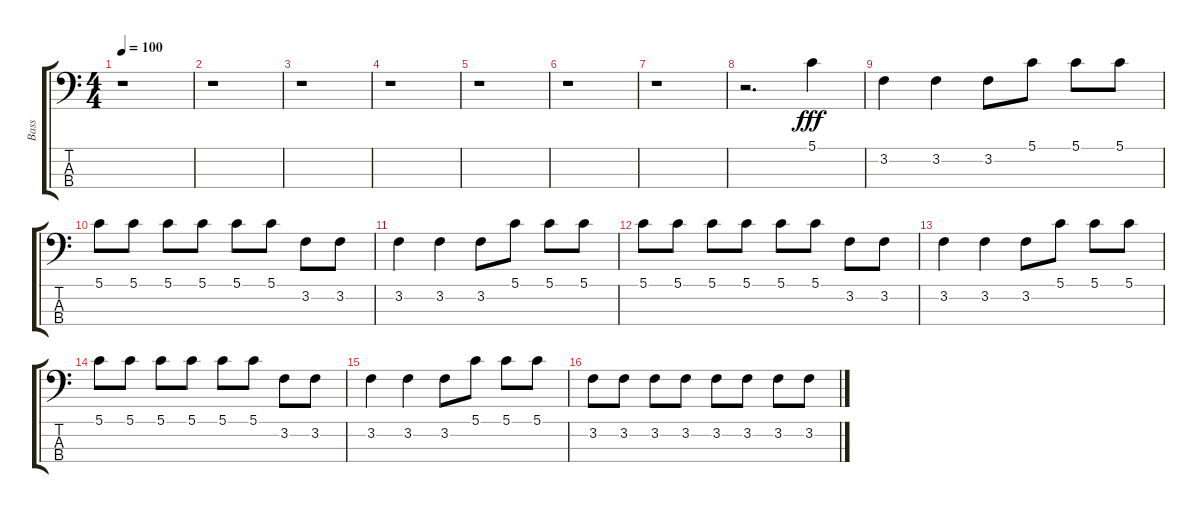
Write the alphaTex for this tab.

\track ("Bass" "Bass") {instrument electricbasspick}
\staff {score tabs}
\tuning (G2 D2 A1 E1) {hide}
\ts (4 4)
\tempo 100
\clef f4
\ks c
r.1{dy fff} |
r.1 |
r.1 |
r.1 |
r.1 |
r.1 |
r.1 |
r.2{d} 5.1.4 |
3.2.4 3.2.4 3.2.8 5.1.8 5.1.8 5.1.8 |
5.1.8 5.1.8 5.1.8 5.1.8 5.1.8 5.1.8 3.2.8 3.2.8 |
3.2.4 3.2.4 3.2.8 5.1.8 5.1.8 5.1.8 |
5.1.8 5.1.8 5.1.8 5.1.8 5.1.8 5.1.8 3.2.8 3.2.8 |
3.2.4 3.2.4 3.2.8 5.1.8 5.1.8 5.1.8 |
5.1.8 5.1.8 5.1.8 5.1.8 5.1.8 5.1.8 3.2.8 3.2.8 |
3.2.4 3.2.4 3.2.8 5.1.8 5.1.8 5.1.8 |
3.2.8 3.2.8 3.2.8 3.2.8 3.2.8 3.2.8 3.2.8 3.2.8
